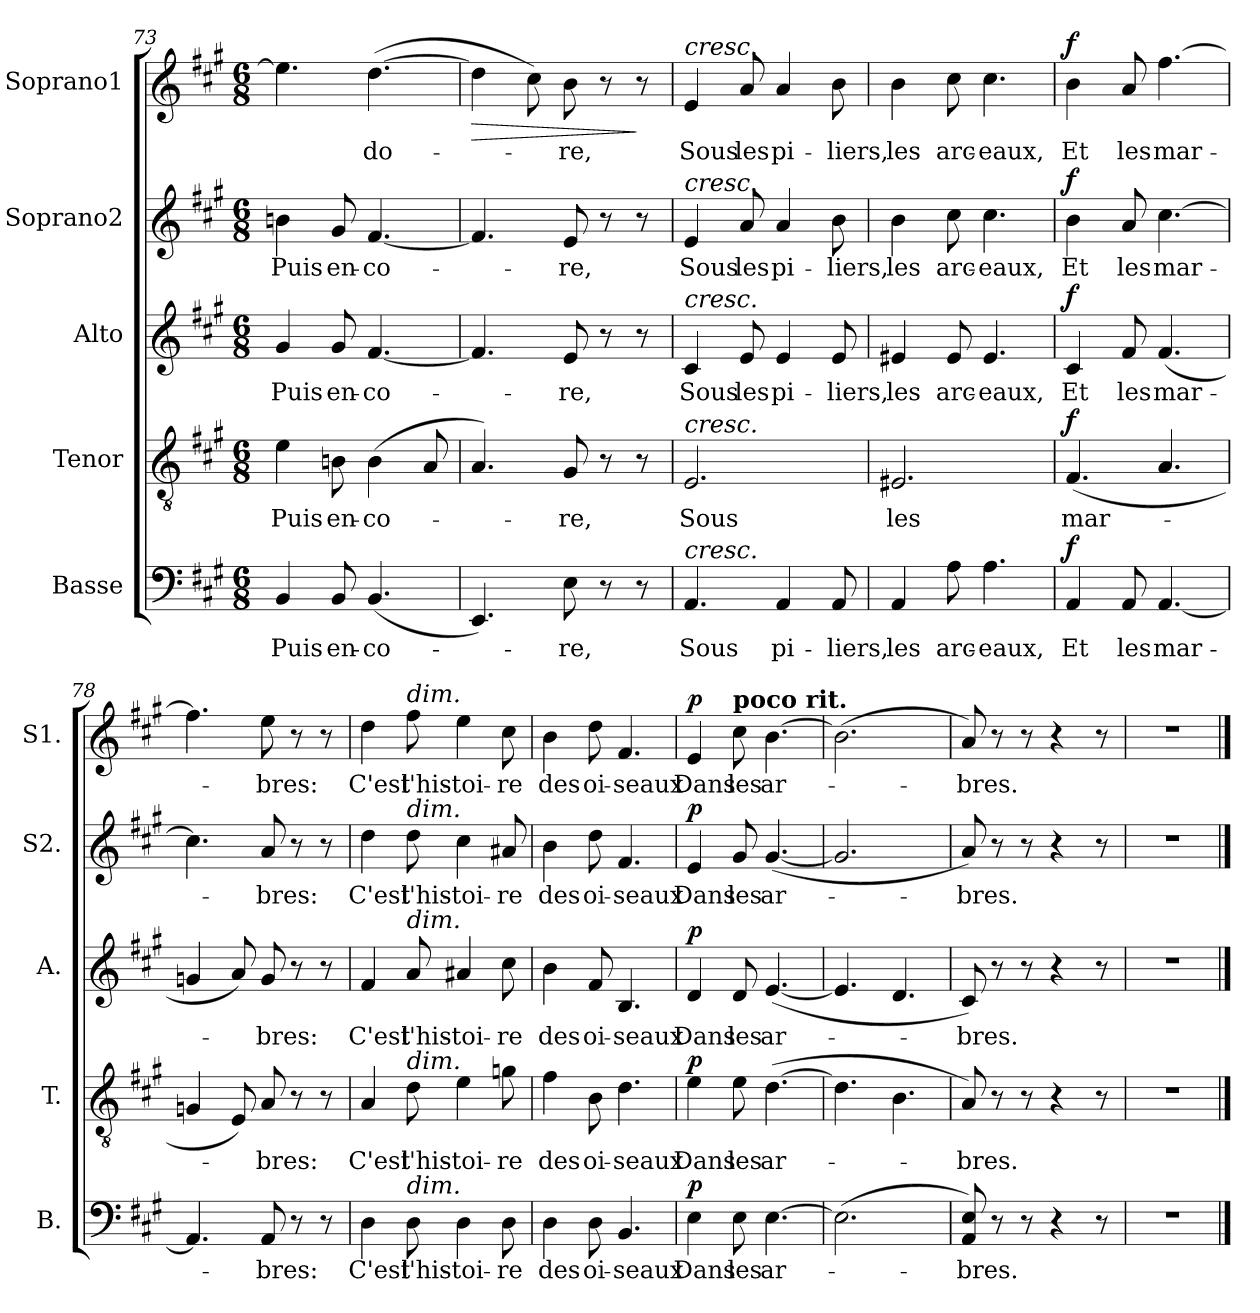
**kern	**text	**dynam	**kern	**text	**dynam	**kern	**text	**dynam	**kern	**text	**dynam	**kern	**text	**dynam
*part5	*part5	*part5	*part4	*part4	*part4	*part3	*part3	*part3	*part2	*part2	*part2	*part1	*part1	*part1
*staff5	*staff5	*staff5	*staff4	*staff4	*staff4	*staff3	*staff3	*staff3	*staff2	*staff2	*staff2	*staff1	*staff1	*staff1
*I"Basse	*	*	*I"Tenor	*	*	*I"Alto	*	*	*I"Soprano2	*	*	*I"Soprano1	*	*
*I'B.	*	*	*I'T.	*	*	*I'A.	*	*	*I'S2.	*	*	*I'S1.	*	*
*clefF4	*	*	*clefGv2	*	*	*clefG2	*	*	*clefG2	*	*	*clefG2	*	*
*k[f#c#g#]	*	*	*k[f#c#g#]	*	*	*k[f#c#g#]	*	*	*k[f#c#g#]	*	*	*k[f#c#g#]	*	*
*M6/8	*	*	*M6/8	*	*	*M6/8	*	*	*M6/8	*	*	*M6/8	*	*
=73	=73	=73	=73	=73	=73	=73	=73	=73	=73	=73	=73	=73	=73	=73
!	!LO:LY:b	!	!	!LO:LY:b	!	!	!LO:LY:b	!	!	!LO:LY:b	!	!	!	!
4BB/	Puis	.	4e\	Puis	.	4g#/	Puis	.	4bn\	Puis	.	4.ee\]	.	.
!	!LO:LY:b	!	!	!LO:LY:b	!	!	!LO:LY:b	!	!	!LO:LY:b	!	!	!	!
8BB/	en-	.	8Bn\	en-	.	8g#/	en-	.	8g#/	en-	.	.	.	.
!	!LO:LY:b	!	!	!LO:LY:b	!	!	!LO:LY:b	!	!	!LO:LY:b	!	!	!LO:LY:b	!
(4.BB/	-co-	.	(4B\	-co-	.	[4.f#/	-co-	.	[4.f#/	-co-	.	([4.dd\	-do-	.
.	.	.	8A/	.	.	.	.	.	.	.	.	.	.	.
=74	=74	=74	=74	=74	=74	=74	=74	=74	=74	=74	=74	=74	=74	=74
!	!	!	!	!	!	!	!	!	!	!	!	!	!	!LO:HP:b
4.EE/)	.	.	4.A/)	.	.	4.f#/]	.	.	4.f#/]	.	.	4dd\]	.	>
.	.	.	.	.	.	.	.	.	.	.	.	8cc#\)	.	.
!	!LO:LY:b	!	!	!LO:LY:b	!	!	!LO:LY:b	!	!	!LO:LY:b	!	!	!LO:LY:b	!
8E\	-re,	.	8G#/	-re,	.	8e/	-re,	.	8e/	-re,	.	8b\	-re,	.
8r	.	.	8r	.	.	8r	.	.	8r	.	.	8r	.	.
8r	.	.	8r	.	.	8r	.	.	8r	.	.	8r	.	]
=75	=75	=75	=75	=75	=75	=75	=75	=75	=75	=75	=75	=75	=75	=75
!	!	!	!	!	!	!	!	!	!	!	!	!LO:TX:a:i:t=cresc.	!	!
!	!	!	!	!	!	!	!	!	!LO:TX:a:i:t=cresc.	!	!	!	!	!
!	!	!	!	!	!	!LO:TX:a:i:t=cresc.	!	!	!	!	!	!	!	!
!	!	!	!LO:TX:a:i:t=cresc.	!	!	!	!	!	!	!	!	!	!	!
!LO:TX:a:i:t=cresc.	!	!	!	!	!	!	!	!	!	!	!	!	!	!
!	!LO:LY:b	!	!	!LO:LY:b	!	!	!LO:LY:b	!	!	!LO:LY:b	!	!	!LO:LY:b	!
4.AA/	Sous	.	2.E/	Sous	.	4c#/	Sous	.	4e/	Sous	.	4e/	Sous	.
!	!	!	!	!	!	!	!LO:LY:b	!	!	!LO:LY:b	!	!	!LO:LY:b	!
.	.	.	.	.	.	8e/	les	.	8a/	les	.	8a/	les	.
!	!LO:LY:b	!	!	!	!	!	!LO:LY:b	!	!	!LO:LY:b	!	!	!LO:LY:b	!
4AA/	pi-	.	.	.	.	4e/	pi-	.	4a/	pi-	.	4a/	pi-	.
!	!LO:LY:b	!	!	!	!	!	!LO:LY:b	!	!	!LO:LY:b	!	!	!LO:LY:b	!
8AA/	-liers,	.	.	.	.	8e/	-liers,	.	8b\	-liers,	.	8b\	-liers,	.
=76	=76	=76	=76	=76	=76	=76	=76	=76	=76	=76	=76	=76	=76	=76
!	!LO:LY:b	!	!	!LO:LY:b	!	!	!LO:LY:b	!	!	!LO:LY:b	!	!	!LO:LY:b	!
4AA/	les	.	2.E#X/	les	.	4e#X/	les	.	4b\	les	.	4b\	les	.
!	!LO:LY:b	!	!	!	!	!	!LO:LY:b	!	!	!LO:LY:b	!	!	!LO:LY:b	!
8A\	arc-	.	.	.	.	8e#/	arc-	.	8cc#\	arc-	.	8cc#\	arc-	.
!	!LO:LY:b	!	!	!	!	!	!LO:LY:b	!	!	!LO:LY:b	!	!	!LO:LY:b	!
4.A\	-eaux,	.	.	.	.	4.e#/	-eaux,	.	4.cc#\	-eaux,	.	4.cc#\	-eaux,	.
=77	=77	=77	=77	=77	=77	=77	=77	=77	=77	=77	=77	=77	=77	=77
!	!LO:LY:b	!LO:DY:a	!	!LO:LY:b	!LO:DY:a	!	!LO:LY:b	!LO:DY:a	!	!LO:LY:b	!LO:DY:a	!	!LO:LY:b	!LO:DY:a
4AA/	Et	f	(4.F#/	mar-	f	4c#/	Et	f	4b\	Et	f	4b\	Et	f
!	!LO:LY:b	!	!	!	!	!	!LO:LY:b	!	!	!LO:LY:b	!	!	!LO:LY:b	!
8AA/	les	.	.	.	.	8f#/	les	.	8a/	les	.	8a/	les	.
!	!LO:LY:b	!	!	!	!	!	!LO:LY:b	!	!	!LO:LY:b	!	!	!LO:LY:b	!
[4.AA/	mar-	.	4.A/	.	.	(4.f#/	mar-	.	[4.cc#\	mar-	.	[4.ff#\	mar-	.
=78	=78	=78	=78	=78	=78	=78	=78	=78	=78	=78	=78	=78	=78	=78
4.AA/]	.	.	4Gn/	.	.	4gn/	.	.	4.cc#\]	.	.	4.ff#\]	.	.
.	.	.	8E/)	.	.	8a/)	.	.	.	.	.	.	.	.
!	!LO:LY:b	!	!	!LO:LY:b	!	!	!LO:LY:b	!	!	!LO:LY:b	!	!	!LO:LY:b	!
8AA/	-bres:	.	8A/	-bres:	.	8g/	-bres:	.	8a/	-bres:	.	8ee\	-bres:	.
8r	.	.	8r	.	.	8r	.	.	8r	.	.	8r	.	.
8r	.	.	8r	.	.	8r	.	.	8r	.	.	8r	.	.
=79	=79	=79	=79	=79	=79	=79	=79	=79	=79	=79	=79	=79	=79	=79
!	!LO:LY:b	!	!	!LO:LY:b	!	!	!LO:LY:b	!	!	!LO:LY:b	!	!	!LO:LY:b	!
4D\	C'est	.	4A/	C'est	.	4f#/	C'est	.	4dd\	C'est	.	4dd\	C'est	.
!	!	!	!	!	!	!	!	!	!	!	!	!LO:TX:a:i:t=dim.	!	!
!	!	!	!	!	!	!	!	!	!LO:TX:a:i:t=dim.	!	!	!	!	!
!	!	!	!	!	!	!LO:TX:a:i:t=dim.	!	!	!	!	!	!	!	!
!	!	!	!LO:TX:a:i:t=dim.	!	!	!	!	!	!	!	!	!	!	!
!LO:TX:a:i:t=dim.	!	!	!	!	!	!	!	!	!	!	!	!	!	!
!	!LO:LY:b	!	!	!LO:LY:b	!	!	!LO:LY:b	!	!	!LO:LY:b	!	!	!LO:LY:b	!
8D\	l'his-	.	8d\	l'his-	.	8a/	l'his-	.	8dd\	l'his-	.	8ff#\	l'his-	.
!	!LO:LY:b	!	!	!LO:LY:b	!	!	!LO:LY:b	!	!	!LO:LY:b	!	!	!LO:LY:b	!
4D\	-toi-	.	4e\	-toi-	.	4a#X/	-toi-	.	4cc#\	-toi-	.	4ee\	-toi-	.
!	!LO:LY:b	!	!	!LO:LY:b	!	!	!LO:LY:b	!	!	!LO:LY:b	!	!	!LO:LY:b	!
8D\	-re	.	8gn\	-re	.	8cc#\	-re	.	8a#X/	-re	.	8cc#\	-re	.
=80	=80	=80	=80	=80	=80	=80	=80	=80	=80	=80	=80	=80	=80	=80
!	!LO:LY:b	!	!	!LO:LY:b	!	!	!LO:LY:b	!	!	!LO:LY:b	!	!	!LO:LY:b	!
4D\	des	.	4f#\	des	.	4b\	des	.	4b\	des	.	4b\	des	.
!	!LO:LY:b	!	!	!LO:LY:b	!	!	!LO:LY:b	!	!	!LO:LY:b	!	!	!LO:LY:b	!
8D\	oi-	.	8B\	oi-	.	8f#/	oi-	.	8dd\	oi-	.	8dd\	oi-	.
!	!LO:LY:b	!	!	!LO:LY:b	!	!	!LO:LY:b	!	!	!LO:LY:b	!	!	!LO:LY:b	!
4.BB/	-seaux	.	4.d\	-seaux	.	4.B/	-seaux	.	4.f#/	-seaux	.	4.f#/	-seaux	.
=81	=81	=81	=81	=81	=81	=81	=81	=81	=81	=81	=81	=81	=81	=81
!	!LO:LY:b	!LO:DY:a	!	!LO:LY:b	!LO:DY:a	!	!LO:LY:b	!LO:DY:a	!	!LO:LY:b	!LO:DY:a	!	!LO:LY:b	!LO:DY:a
4E\	Dans	p	4e\	Dans	p	4d/	Dans	p	4e/	Dans	p	4e/	Dans	p
!	!	!	!	!	!	!	!	!	!	!	!	!LO:TX:a:B:t=poco rit.	!	!
!	!LO:LY:b	!	!	!LO:LY:b	!	!	!LO:LY:b	!	!	!LO:LY:b	!	!	!LO:LY:b	!
8E\	les	.	8e\	les	.	8d/	les	.	8g#/	les	.	8cc#\	les	.
!	!LO:LY:b	!	!	!LO:LY:b	!	!	!LO:LY:b	!	!	!LO:LY:b	!	!	!LO:LY:b	!
[4.E\	ar-	.	([4.d\	ar-	.	([4.e/	ar-	.	([4.g#/	ar-	.	[4.b\	ar-	.
=82	=82	=82	=82	=82	=82	=82	=82	=82	=82	=82	=82	=82	=82	=82
(2.E\]	.	.	4.d\]	.	.	4.e/]	.	.	2.g#/]	.	.	(2.b\]	.	.
.	.	.	4.B\	.	.	4.d/	.	.	.	.	.	.	.	.
=83	=83	=83	=83	=83	=83	=83	=83	=83	=83	=83	=83	=83	=83	=83
!	!LO:LY:b	!	!	!LO:LY:b	!	!	!LO:LY:b	!	!	!LO:LY:b	!	!	!LO:LY:b	!
8AA/ 8E/)	-bres.	.	8A/)	-bres.	.	8c#/)	-bres.	.	8a/)	-bres.	.	8a/)	-bres.	.
8r	.	.	8r	.	.	8r	.	.	8r	.	.	8r	.	.
8r	.	.	8r	.	.	8r	.	.	8r	.	.	8r	.	.
4r	.	.	4r	.	.	4r	.	.	4r	.	.	4r	.	.
8r	.	.	8r	.	.	8r	.	.	8r	.	.	8r	.	.
=84	=84	=84	=84	=84	=84	=84	=84	=84	=84	=84	=84	=84	=84	=84
2.r	.	.	2.r	.	.	2.r	.	.	2.r	.	.	2.r	.	.
==	==	==	==	==	==	==	==	==	==	==	==	==	==	==
*-	*-	*-	*-	*-	*-	*-	*-	*-	*-	*-	*-	*-	*-	*-
